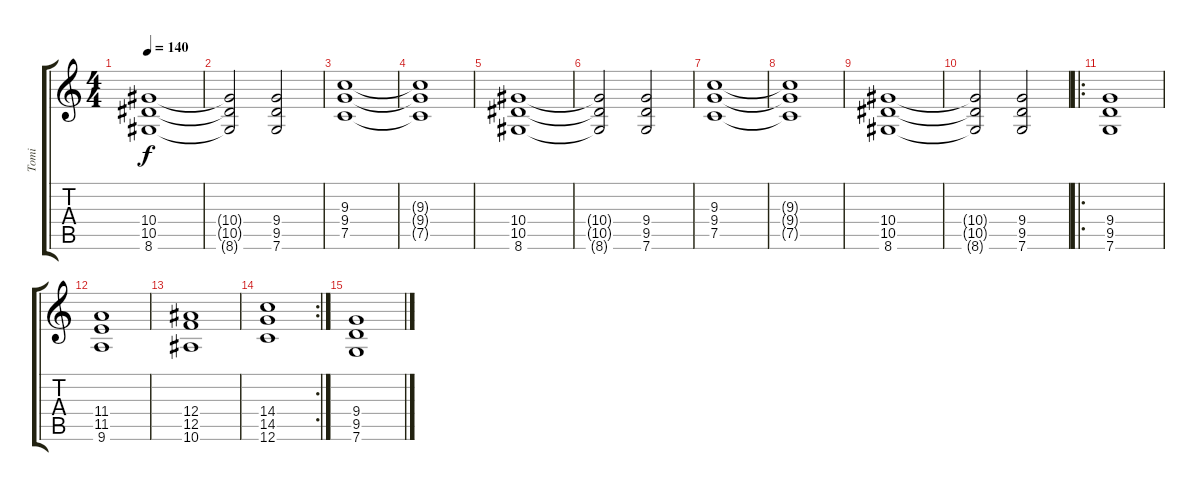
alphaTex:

\track ("Tomi" "Tomi") {instrument distortionguitar}
\staff {score tabs}
\tuning (C4 G3 Eb3 Bb2 F2 C2) {hide}
\ts (4 4)
\tempo 140
\clef g2
\ks c
(10.4 10.5 8.6).1{dy f} |
(10.4{t} 10.5{t} 8.6{t}).2 (9.4 9.5 7.6).2 |
(9.3 9.4 7.5).1 |
(9.3{t} 9.4{t} 7.5{t}).1 |
(10.4 10.5 8.6).1 |
(10.4{t} 10.5{t} 8.6{t}).2 (9.4 9.5 7.6).2 |
(9.3 9.4 7.5).1 |
(9.3{t} 9.4{t} 7.5{t}).1 |
(10.4 10.5 8.6).1 |
(10.4{t} 10.5{t} 8.6{t}).2 (9.4 9.5 7.6).2 |
\ro
(9.4 9.5 7.6).1 |
(11.4 11.5 9.6).1 |
(12.4 12.5 10.6).1 |
\rc 2
(14.4 14.5 12.6).1 |
(9.4 9.5 7.6).1
